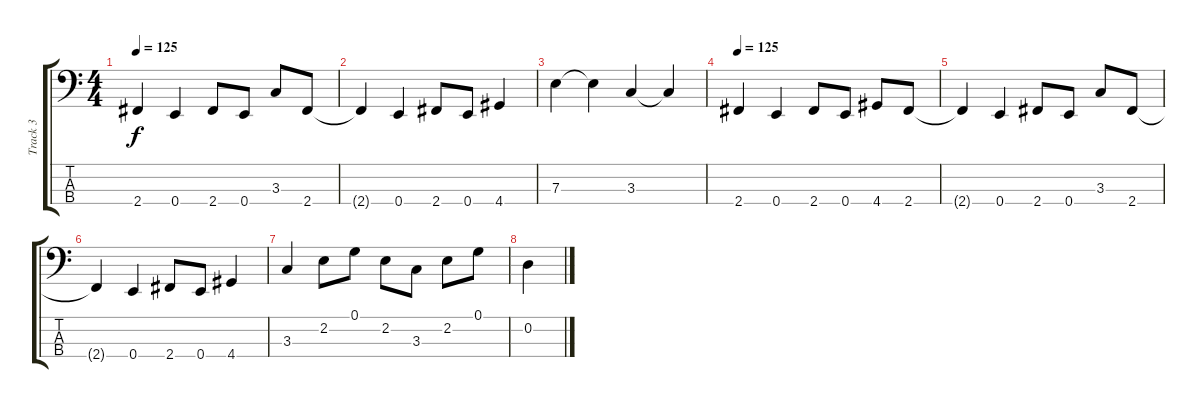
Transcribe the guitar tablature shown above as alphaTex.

\track ("Track 3" "Track 3") {instrument electricbassfinger}
\staff {score tabs}
\tuning (G2 D2 A1 E1) {hide}
\ts (4 4)
\tempo 125
\clef f4
\ks c
2.4{t}.4{dy f} 0.4.4 2.4.8 0.4.8 3.3.8 2.4.8 |
2.4{t}.4 0.4.4 2.4.8 0.4.8 4.4.4 |
7.3.4 7.3{t}.4 3.3.4 3.3{t}.4 |
\tempo 125
2.4.4 0.4.4 2.4.8 0.4.8 4.4.8 2.4.8 |
2.4{t}.4 0.4.4 2.4.8 0.4.8 3.3.8 2.4.8 |
2.4{t}.4 0.4.4 2.4.8 0.4.8 4.4.4 |
3.3.4 2.2.8 0.1.8 2.2.8 3.3.8 2.2.8 0.1.8 |
0.2.4
